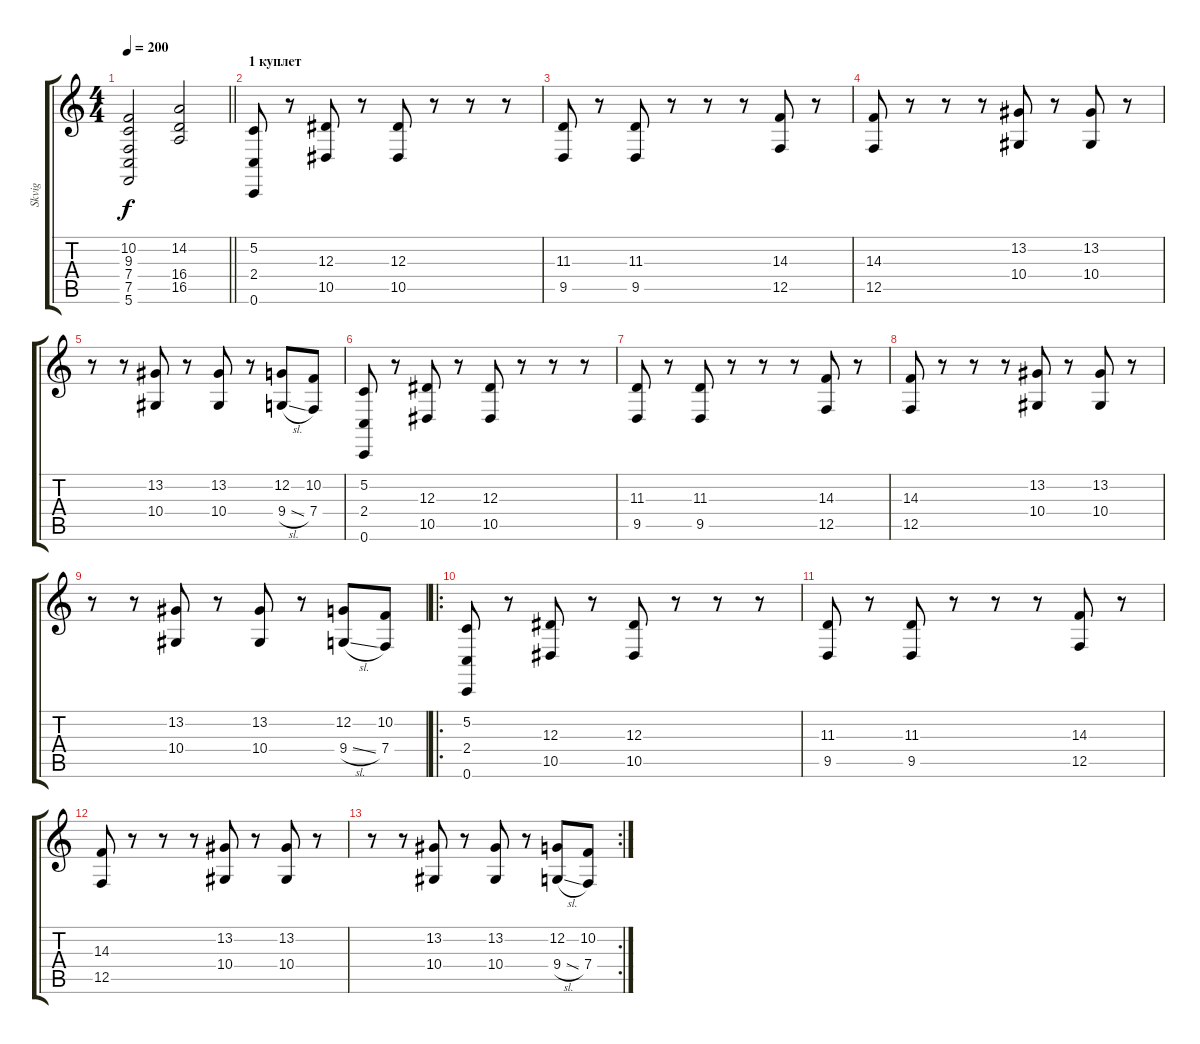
\track ("Skvig" "Skvig") {instrument tremolostrings}
\staff {score tabs}
\tuning (C4 G3 Eb3 Bb2 F2 C2) {hide}
\ts (4 4)
\tempo 200
\clef g2
\barLineRight lightlight
\ks c
(10.2 9.3 7.4 7.5 5.6).2{dy f} (14.2 16.4 16.5).2 |
\section ("" "1 куплет")
(5.2 2.4 0.6).8 r.8 (12.3 10.5).8 r.8 (12.3 10.5).8 r.8 r.8 r.8 |
(11.3 9.5).8 r.8 (11.3 9.5).8 r.8 r.8 r.8 (14.3 12.5).8 r.8 |
(14.3 12.5).8 r.8 r.8 r.8 (13.2 10.4).8 r.8 (13.2 10.4).8 r.8 |
r.8 r.8 (13.2 10.4).8 r.8 (13.2 10.4).8 r.8 (12.2 9.4{sl}).8 (10.2 7.4).8 |
(5.2 2.4 0.6).8 r.8 (12.3 10.5).8 r.8 (12.3 10.5).8 r.8 r.8 r.8 |
(11.3 9.5).8 r.8 (11.3 9.5).8 r.8 r.8 r.8 (14.3 12.5).8 r.8 |
(14.3 12.5).8 r.8 r.8 r.8 (13.2 10.4).8 r.8 (13.2 10.4).8 r.8 |
r.8 r.8 (13.2 10.4).8 r.8 (13.2 10.4).8 r.8 (12.2 9.4{sl}).8 (10.2 7.4).8 |
\ro
(5.2 2.4 0.6).8 r.8 (12.3 10.5).8 r.8 (12.3 10.5).8 r.8 r.8 r.8 |
(11.3 9.5).8 r.8 (11.3 9.5).8 r.8 r.8 r.8 (14.3 12.5).8 r.8 |
(14.3 12.5).8 r.8 r.8 r.8 (13.2 10.4).8 r.8 (13.2 10.4).8 r.8 |
\rc 2
r.8 r.8 (13.2 10.4).8 r.8 (13.2 10.4).8 r.8 (12.2 9.4{sl}).8 (10.2 7.4).8
